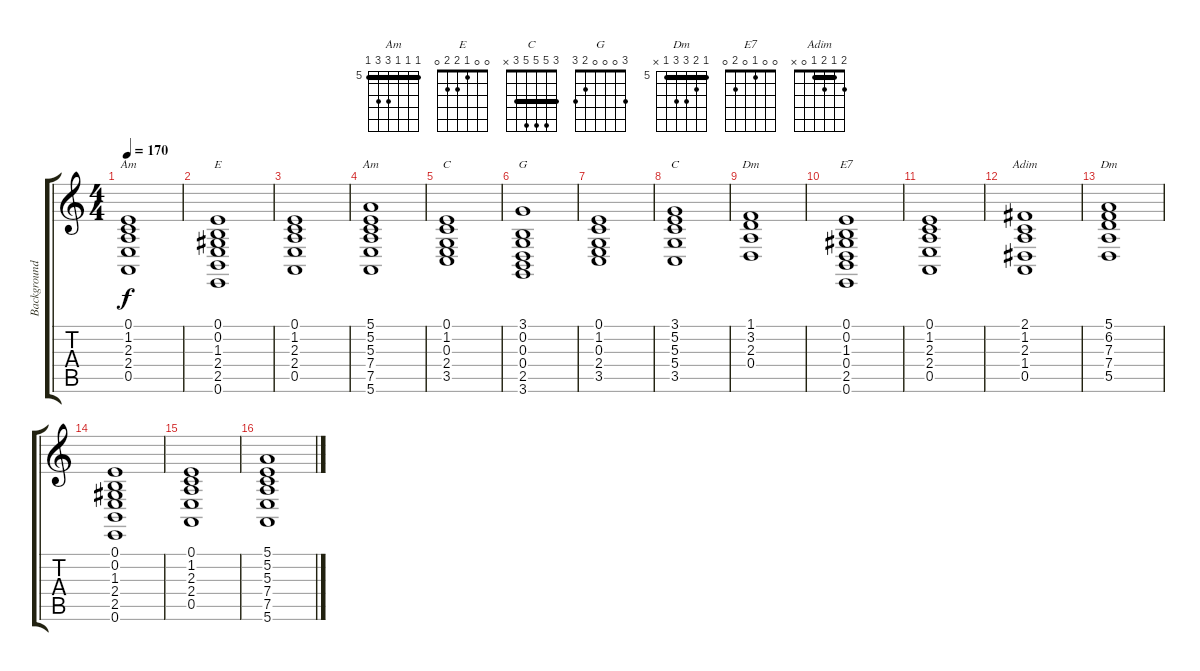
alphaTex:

\track ("Background" "Background") {instrument drawbarorgan}
\staff {score tabs}
\tuning (E4 B3 G3 D3 A2 E2) {hide}
\chord ("Am" 0 1 2 2 0 x)
\chord ("E" 0 0 1 2 2 0)
\chord ("Am" 5 5 5 7 7 5) {firstfret 5 barre 5}
\chord ("C" 0 1 0 2 3 x)
\chord ("G" 3 0 0 0 2 3)
\chord ("C" 3 5 5 5 3 x) {barre 3}
\chord ("Dm" 1 3 2 0 x x)
\chord ("E7" 0 0 1 0 2 0)
\chord ("Adim" 2 1 2 1 0 x) {barre 1}
\chord ("Dm" 5 6 7 7 5 x) {firstfret 5 barre 5}
\ts (4 4)
\tempo 170
\clef g2
\ks c
(0.1 1.2 2.3 2.4 0.5).1{ch "Am" dy f} |
(0.1 0.2 1.3 2.4 2.5 0.6).1{ch "E"} |
(0.1 1.2 2.3 2.4 0.5).1 |
(5.1 5.2 5.3 7.4 7.5 5.6).1{ch "Am"} |
(0.1 1.2 0.3 2.4 3.5).1{ch "C"} |
(3.1 0.2 0.3 0.4 2.5 3.6).1{ch "G"} |
(0.1 1.2 0.3 2.4 3.5).1 |
(3.1 5.2 5.3 5.4 3.5).1{ch "C"} |
(1.1 3.2 2.3 0.4).1{ch "Dm"} |
(0.1 0.2 1.3 0.4 2.5 0.6).1{ch "E7"} |
(0.1 1.2 2.3 2.4 0.5).1 |
(2.1 1.2 2.3 1.4 0.5).1{ch "Adim"} |
(5.1 6.2 7.3 7.4 5.5).1{ch "Dm"} |
(0.1 0.2 1.3 2.4 2.5 0.6).1 |
(0.1 1.2 2.3 2.4 0.5).1 |
(5.1 5.2 5.3 7.4 7.5 5.6).1
